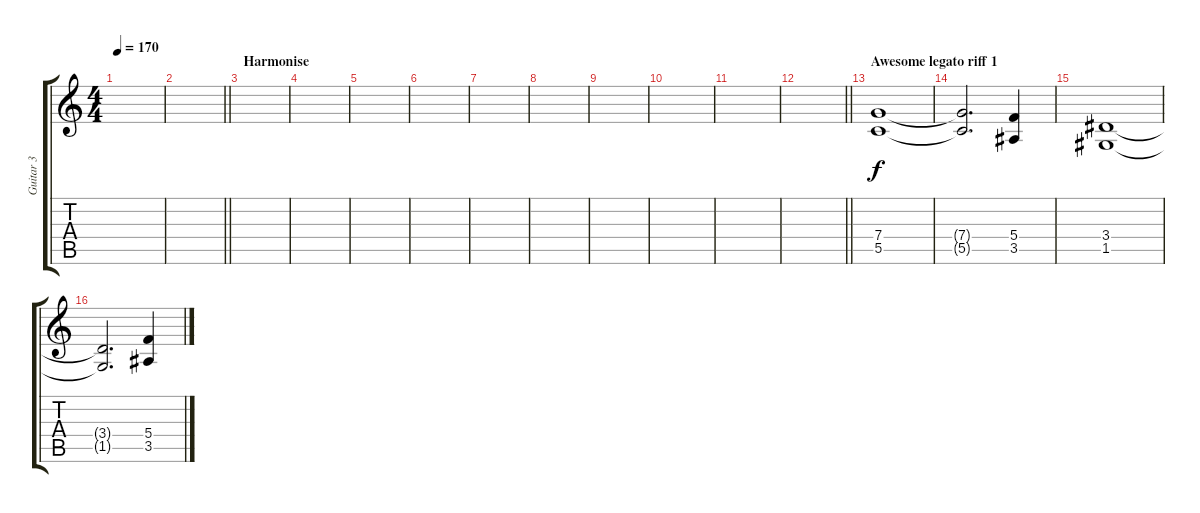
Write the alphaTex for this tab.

\track ("Guitar 3" "Guitar 3") {instrument overdrivenguitar}
\staff {score tabs}
\tuning (E4 C4 G3 C3 G2 C2) {hide}
\ts (4 4)
\tempo 170
\clef g2
\ks c
|
\barLineRight lightlight
|
\section ("" "Harmonise")
|
|
|
|
|
|
|
|
|
\barLineRight lightlight
|
\section ("" "Awesome legato riff 1")
(7.4 5.5).1 |
(7.4{t} 5.5{t}).2{d} (5.4 3.5).4 |
(3.4 1.5).1 |
(3.4{t} 1.5{t}).2{d} (5.4 3.5).4
